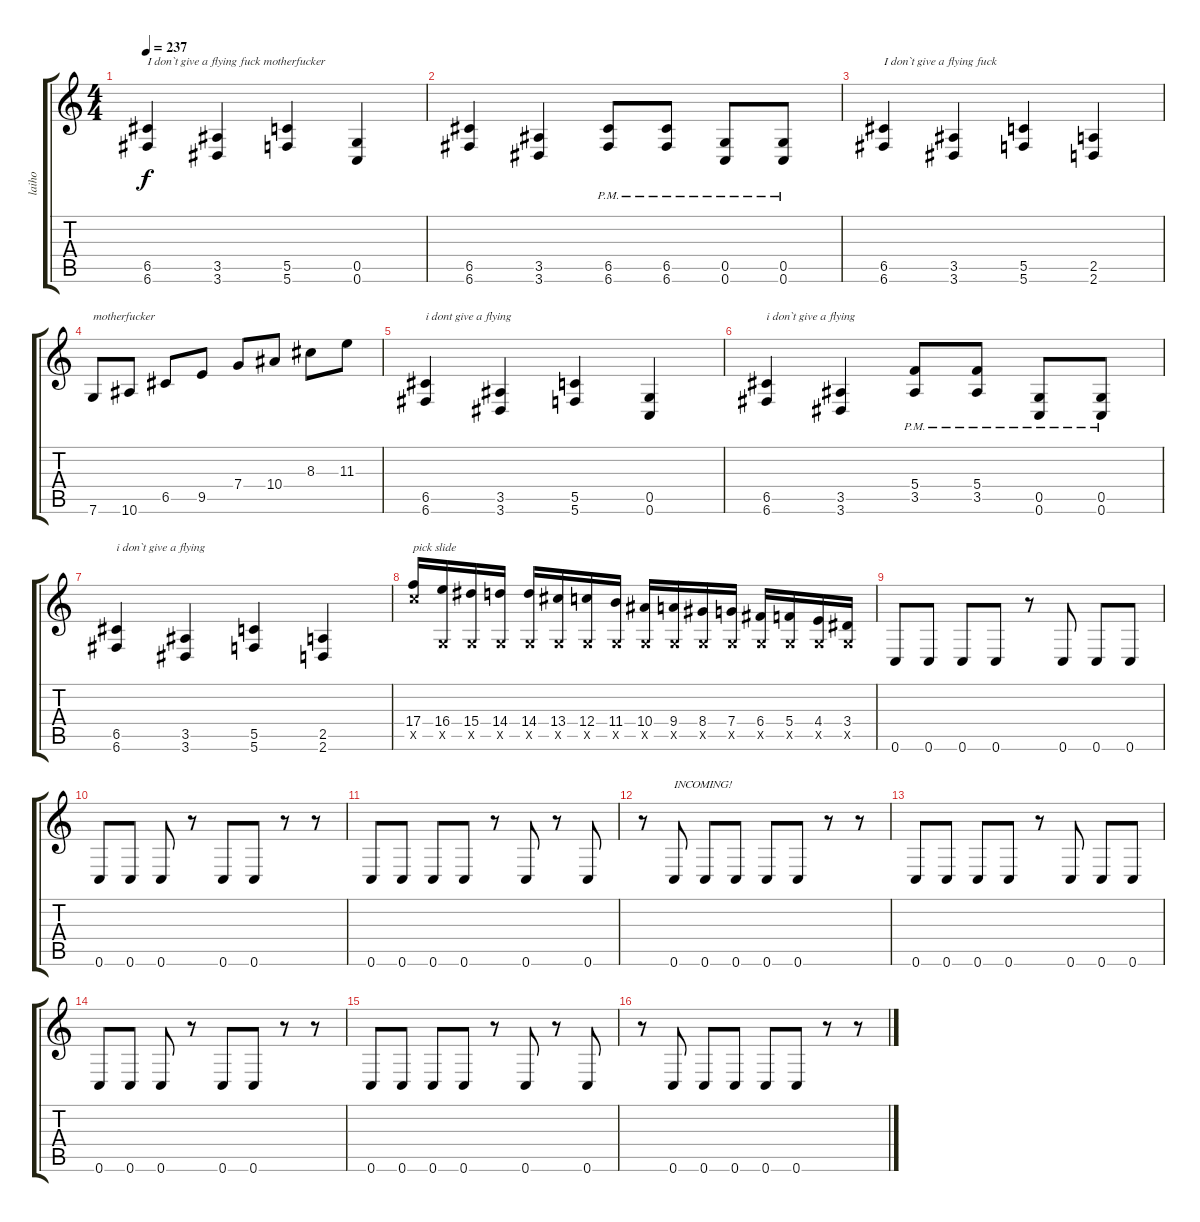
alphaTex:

\track ("laiho" "laiho") {instrument distortionguitar}
\staff {score tabs}
\tuning (D4 A3 F3 C3 G2 C2) {hide}
\ts (4 4)
\tempo 237
\clef g2
\ks c
(6.5 6.6).4{txt "I don`t give a flying fuck motherfucker" dy f} (3.5 3.6).4 (5.5 5.6).4 (0.5 0.6).4 |
(6.5 6.6).4 (3.5 3.6).4 (6.5{pm} 6.6{pm}).8 (6.5{pm} 6.6{pm}).8 (0.5{pm} 0.6).8 (0.5{pm} 0.6{pm}).8 |
(6.5 6.6).4{txt "I don`t give a flying fuck "} (3.5 3.6).4 (5.5 5.6).4 (2.5 2.6).4 |
7.6.8{txt "motherfucker"} 10.6.8 6.5.8 9.5.8 7.4.8 10.4.8 8.3.8 11.3.8 |
(6.5 6.6).4{txt "i dont give a flying"} (3.5 3.6).4 (5.5 5.6).4 (0.5 0.6).4 |
(6.5 6.6).4{txt "i don`t give a flying"} (3.5 3.6).4 (5.4{pm} 3.5{pm}).8 (5.4{pm} 3.5{pm}).8 (0.5{pm} 0.6).8 (0.5{pm} 0.6{pm}).8 |
(6.5 6.6).4{txt "i don`t give a flying "} (3.5 3.6).4 (5.5 5.6).4 (2.5 2.6).4 |
(17.4 17.5{x}).16{txt "pick slide"} (16.4 0.5{x}).16 (15.4 0.5{x}).16 (14.4 0.5{x}).16 (14.4 0.5{x}).16 (13.4 0.5{x}).16 (12.4 0.5{x}).16 (11.4 0.5{x}).16 (10.4 0.5{x}).16 (9.4 0.5{x}).16 (8.4 0.5{x}).16 (7.4 0.5{x}).16 (6.4 0.5{x}).16 (5.4 0.5{x}).16 (4.4 0.5{x}).16 (3.4 0.5{x}).16 |
0.6.8 0.6.8 0.6.8 0.6.8 r.8 0.6.8 0.6.8 0.6.8 |
0.6.8 0.6.8 0.6.8 r.8 0.6.8 0.6.8 r.8 r.8 |
0.6.8 0.6.8 0.6.8 0.6.8 r.8 0.6.8 r.8 0.6.8 |
r.8 0.6.8{txt "INCOMING!"} 0.6.8 0.6.8 0.6.8 0.6.8 r.8 r.8 |
0.6.8 0.6.8 0.6.8 0.6.8 r.8 0.6.8 0.6.8 0.6.8 |
0.6.8 0.6.8 0.6.8 r.8 0.6.8 0.6.8 r.8 r.8 |
0.6.8 0.6.8 0.6.8 0.6.8 r.8 0.6.8 r.8 0.6.8 |
r.8 0.6.8 0.6.8 0.6.8 0.6.8 0.6.8 r.8 r.8
